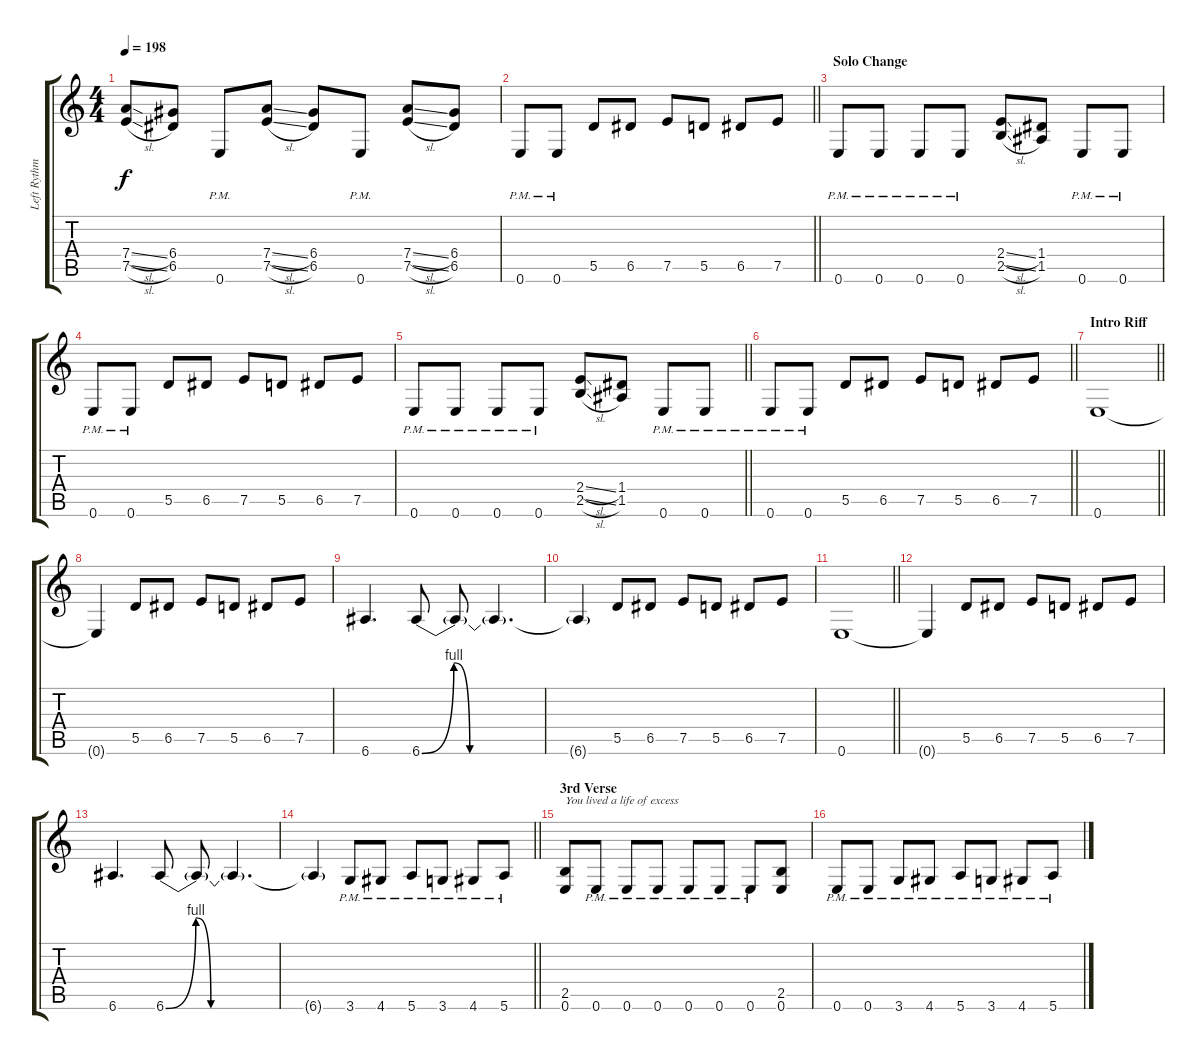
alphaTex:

\track ("Left Rythm Guitar" "Left Rythm") {instrument distortionguitar}
\staff {score tabs}
\tuning (E4 B3 G3 D3 A2 E2) {hide}
\ts (4 4)
\tempo 198
\clef g2
\ks c
(7.4{sl} 7.5{sl}).8{dy f} (6.4 6.5).8 0.6{pm}.8 (7.4{sl} 7.5{sl}).8 (6.4 6.5).8 0.6{pm}.8 (7.4{sl} 7.5{sl}).8 (6.4 6.5).8 |
\barLineRight lightlight
0.6{pm}.8 0.6{pm}.8 5.5.8 6.5.8 7.5.8 5.5.8 6.5.8 7.5.8 |
\section ("" "Solo Change")
0.6{pm}.8 0.6{pm}.8 0.6{pm}.8 0.6{pm}.8 (2.4{sl} 2.5{sl}).8 (1.4 1.5).8 0.6{pm}.8 0.6{pm}.8 |
0.6{pm}.8 0.6{pm}.8 5.5.8 6.5.8 7.5.8 5.5.8 6.5.8 7.5.8 |
\barLineRight lightlight
0.6{pm}.8 0.6{pm}.8 0.6{pm}.8 0.6{pm}.8 (2.4{sl} 2.5{sl}).8 (1.4 1.5).8 0.6{pm}.8 0.6{pm}.8 |
\section ("" "")
\barLineRight lightlight
0.6{pm}.8 0.6{pm}.8 5.5.8 6.5.8 7.5.8 5.5.8 6.5.8 7.5.8 |
\section ("" "Intro Riff")
\barLineRight lightlight
0.6.1 |
0.6{t}.4 5.5.8 6.5.8 7.5.8 5.5.8 6.5.8 7.5.8 |
6.6.4{d} 6.6{be (custom 0 0 10 4 15 0 30 0 60 0)}.8 6.6{t}.8 6.6{t}.4{d} |
6.6{t}.4 5.5.8 6.5.8 7.5.8 5.5.8 6.5.8 7.5.8 |
\barLineRight lightlight
0.6.1 |
0.6{t}.4 5.5.8 6.5.8 7.5.8 5.5.8 6.5.8 7.5.8 |
6.6.4{d} 6.6{be (custom 0 0 10 4 15 0 30 0 60 0)}.8 6.6{t}.8 6.6{t}.4{d} |
\barLineRight lightlight
6.6{t}.4 3.6{pm}.8 4.6{pm}.8 5.6{pm}.8 3.6{pm}.8 4.6{pm}.8 5.6{pm}.8 |
\section ("" "3rd Verse")
(2.5 0.6).8{txt "You lived a life of excess"} 0.6{pm}.8 0.6{pm}.8 0.6{pm}.8 0.6{pm}.8 0.6{pm}.8 0.6{pm}.8 (2.5 0.6).8 |
0.6{pm}.8 0.6{pm}.8 3.6{pm}.8 4.6{pm}.8 5.6{pm}.8 3.6{pm}.8 4.6{pm}.8 5.6{pm}.8
